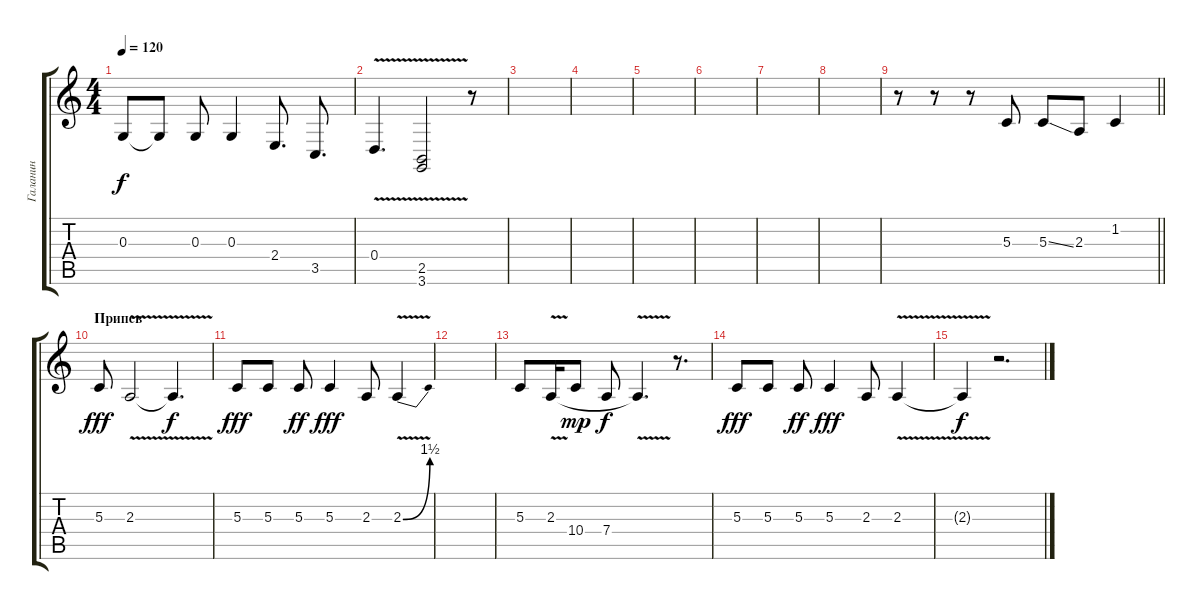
\track ("Галанин" "Галанин") {instrument lead6voice}
\staff {score tabs}
\tuning (E4 B3 G3 D3 A2 E2) {hide}
\ts (4 4)
\tempo 120
\clef g2
\ks c
0.3{t}.8{dy f} 0.3{t}.8 0.3.8 0.3.4 2.4.8{d} 3.5.8{d} |
0.4{v}.4{d} (2.5{v} 3.6).2 r.8 |
|
|
|
|
|
|
\barLineRight lightlight
r.8 r.8 r.8 5.3.8 5.3{ss}.8 2.3.8 1.2.4 |
\section ("" "Припев")
5.3.8{dy fff} 2.3{v}.2 2.3{t}.4{d dy f} |
5.3.8{dy fff} 5.3.8 5.3.8{dy ff} 5.3.4{dy fff} 2.3.8 2.3{be (bend 0 0 60 6) v}.4 |
|
5.3.8 2.3{v}.16 10.4.8{dy mp} 7.4.8{dy f} 2.3{t}.4{d} r.8{d} |
5.3.8{dy fff} 5.3.8 5.3.8{dy ff} 5.3.4{dy fff} 2.3.8 2.3{v}.4 |
2.3{t}.4{dy f} r.2{d}
